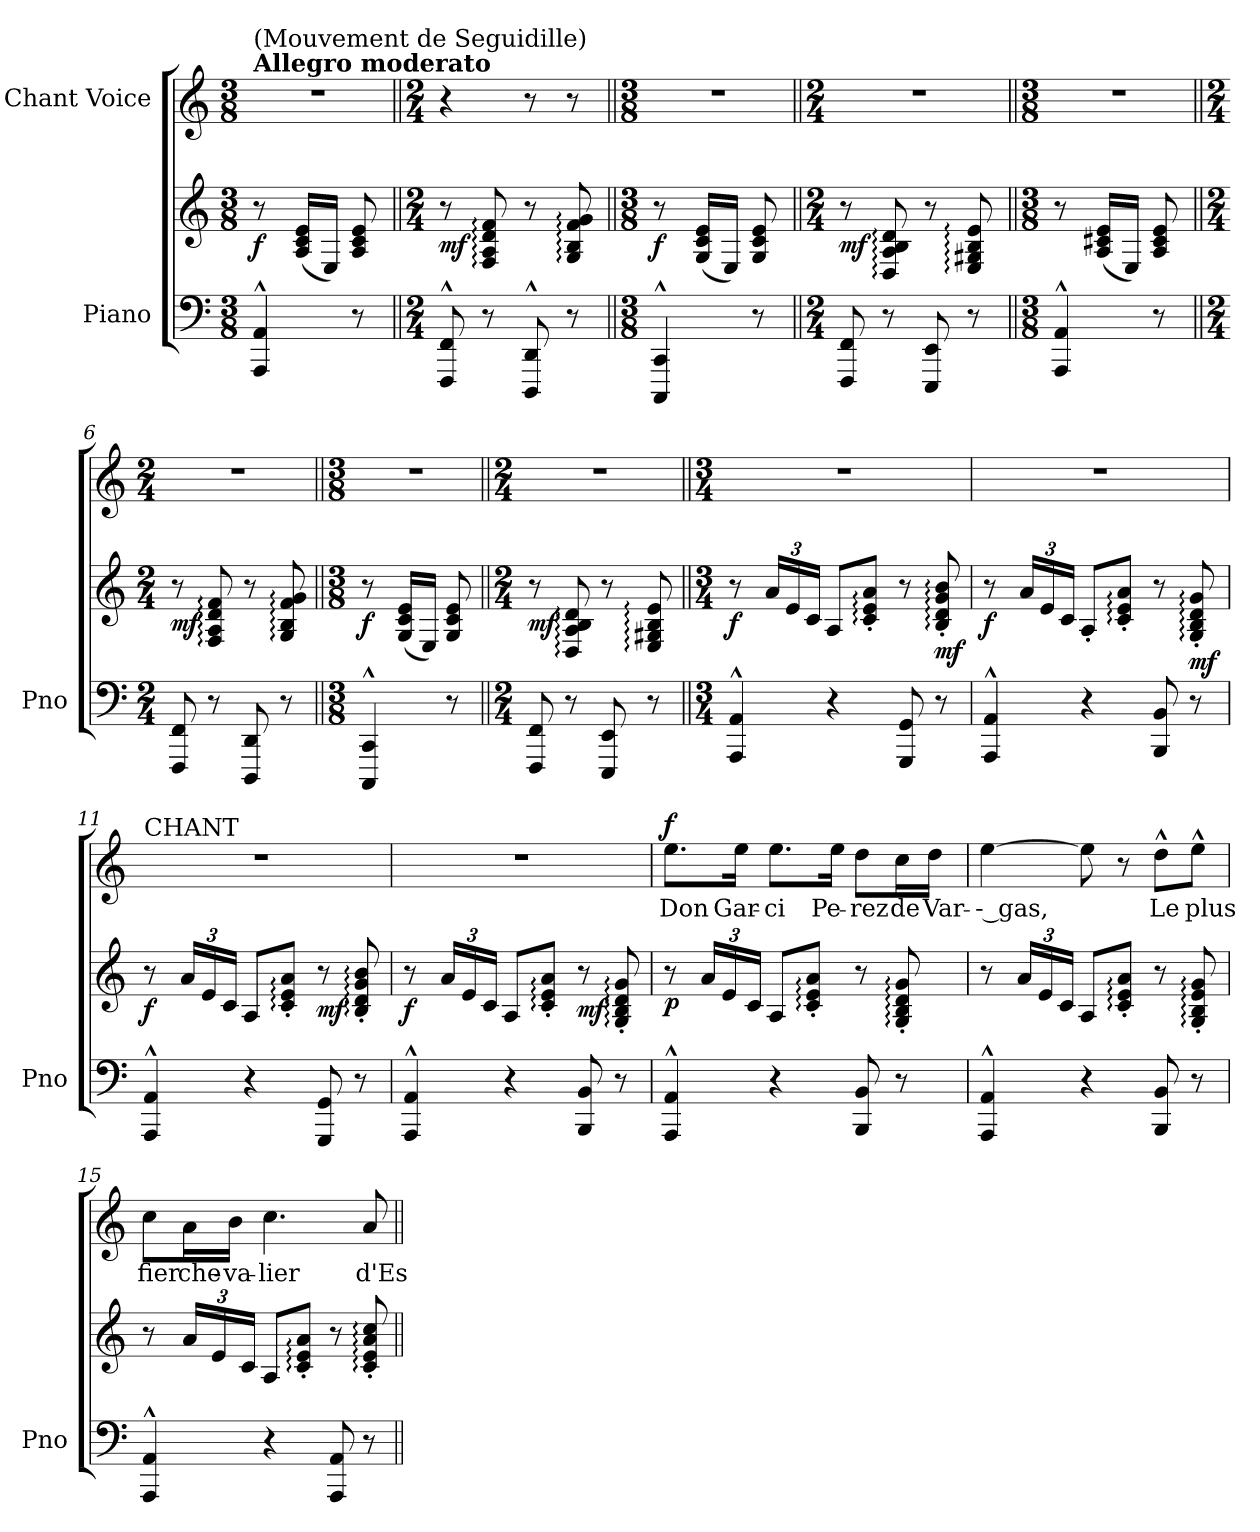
**kern	**kern	**dynam	**kern	**text	**dynam
*part2	*part2	*part2	*part1	*part1	*part1
*staff3	*staff2	*staff2/3	*staff1	*staff1	*staff1
*I"Piano	*	*	*I"Chant Voice	*	*
*I'Pno	*	*	*	*	*
*clefF4	*clefG2	*	*clefG2	*	*
*k[]	*k[]	*	*k[]	*	*
*M3/8	*M3/8	*	*M3/8	*	*
=1	=1	=1	=1	=1	=1
!	!	!	!LO:TX:a:B:t=Allegro moderato	!	!
!	!	!	!LO:TX:a:t=(Mouvement de Seguidille)	!	!
!	!	!LO:DY:b	!	!	!
4AAA/^^ 4AA/^^	8r	f	4.r	.	.
.	(<16A/ 16c/ 16e/LL	.	.	.	.
.	16E/JJ)	.	.	.	.
8r	8A/ 8c/ 8e/	.	.	.	.
=2||	=2||	=2||	=2||	=2||	=2||
*M2/4	*M2/4	*	*M2/4	*	*
!	!	!LO:DY:b	!	!	!
8FFF/^^ 8FF/^^	8r	mf	4r	.	.
8r	8F/: 8A/: 8d/: 8f/:	.	.	.	.
8DDD/^^ 8DD/^^	8r	.	8r	.	.
8r	8G/: 8B/: 8f/: 8g/:	.	8r	.	.
=3||	=3||	=3||	=3||	=3||	=3||
*M3/8	*M3/8	*	*M3/8	*	*
!	!	!LO:DY:b	!	!	!
4CCC/^^ 4CC/^^	8r	f	4.r	.	.
.	(<16G/ 16c/ 16e/LL	.	.	.	.
.	16E/JJ)	.	.	.	.
8r	8G/ 8c/ 8e/	.	.	.	.
=4||	=4||	=4||	=4||	=4||	=4||
*M2/4	*M2/4	*	*M2/4	*	*
!	!	!LO:DY:b	!	!	!
8FFF/ 8FF/	8r	mf	2r	.	.
8r	8D/: 8A/: 8B/: 8d/:	.	.	.	.
8EEE/ 8EE/	8r	.	.	.	.
8r	8E/: 8G#X/: 8B/: 8e/:	.	.	.	.
=5||	=5||	=5||	=5||	=5||	=5||
*M3/8	*M3/8	*	*M3/8	*	*
!	!	!LO:DY:b	!	!	!
!	!	!LO:DY:n=1:b	!	!	!
4AAA/^^ 4AA/^^	8r	other-dynamics f	4.r	.	.
.	(<16A/ 16c#X/ 16e/LL	.	.	.	.
.	16E/JJ)	.	.	.	.
8r	8A/ 8c#/ 8e/	.	.	.	.
!!LO:LB:g=z
=6||	=6||	=6||	=6||	=6||	=6||
*M2/4	*M2/4	*	*M2/4	*	*
!	!	!LO:DY:b	!	!	!
8FFF/ 8FF/	8r	mf	2r	.	.
8r	8F/: 8A/: 8d/: 8f/:	.	.	.	.
8DDD/ 8DD/	8r	.	.	.	.
8r	8G/: 8B/: 8f/: 8g/:	.	.	.	.
=7||	=7||	=7||	=7||	=7||	=7||
*M3/8	*M3/8	*	*M3/8	*	*
!	!	!LO:DY:b	!	!	!
4CCC/^^ 4CC/^^	8r	f	4.r	.	.
.	(<16G/ 16c/ 16e/LL	.	.	.	.
.	16E/JJ)	.	.	.	.
8r	8G/ 8c/ 8e/	.	.	.	.
=8||	=8||	=8||	=8||	=8||	=8||
*M2/4	*M2/4	*	*M2/4	*	*
!	!	!LO:DY:b	!	!	!
8FFF/ 8FF/	8r	mf	2r	.	.
8r	8D/: 8A/: 8B/: 8d/:	.	.	.	.
8EEE/ 8EE/	8r	.	.	.	.
8r	8E/: 8G#X/: 8B/: 8e/:	.	.	.	.
=9||	=9||	=9||	=9||	=9||	=9||
*M3/4	*M3/4	*	*M3/4	*	*
!	!	!LO:DY:b	!	!	!
4AAA/^^ 4AA/^^	8r	f	2.r	.	.
*	*Xbrackettup	*	*	*	*
.	24a/LL	.	.	.	.
.	24e/	.	.	.	.
.	24c/JJ	.	.	.	.
4r	8A/L	.	.	.	.
.	8c/:' 8e/:' 8a/:'J	.	.	.	.
8GGG/ 8GG/	8r	.	.	.	.
!	!	!LO:DY:b	!	!	!
8r	8B/:' 8d/:' 8g/:' 8b/:'	mf	.	.	.
=10	=10	=10	=10	=10	=10
!	!	!LO:DY:b	!	!	!
4AAA/^^ 4AA/^^	8r	f	2.r	.	.
.	24a/LL	.	.	.	.
.	24e/	.	.	.	.
.	24c/JJ	.	.	.	.
4r	8A'/L	.	.	.	.
.	8c/:' 8e/:' 8a/:'J	.	.	.	.
8BBB/ 8BB/	8r	.	.	.	.
!	!	!LO:DY:b	!	!	!
8r	8G/:' 8B/:' 8d/:' 8g/:'	mf	.	.	.
!!LO:LB:g=z
=11	=11	=11	=11	=11	=11
!	!	!	!LO:TX:a:t=CHANT	!	!
!	!	!LO:DY:b	!	!	!
4AAA/^^ 4AA/^^	8r	f	2.r	.	.
.	24a/LL	.	.	.	.
.	24e/	.	.	.	.
.	24c/JJ	.	.	.	.
4r	8A/L	.	.	.	.
.	8c/:' 8e/:' 8a/:'J	.	.	.	.
!	!	!LO:DY:b	!	!	!
8GGG/ 8GG/	8r	mf	.	.	.
8r	8B/:' 8d/:' 8g/:' 8b/:'	.	.	.	.
=12	=12	=12	=12	=12	=12
!	!	!LO:DY:b	!	!	!
4AAA/^^ 4AA/^^	8r	f	2.r	.	.
.	24a/LL	.	.	.	.
.	24e/	.	.	.	.
.	24c/JJ	.	.	.	.
4r	8A/L	.	.	.	.
.	8c/:' 8e/:' 8a/:'J	.	.	.	.
!	!	!LO:DY:b	!	!	!
8BBB/ 8BB/	8r	mf	.	.	.
8r	8G/:' 8B/:' 8d/:' 8g/:'	.	.	.	.
=13	=13	=13	=13	=13	=13
!	!	!LO:DY:b	!	!LO:LY:b	!LO:DY:a
4AAA/^^ 4AA/^^	8r	p	8.ee\L	Don	f
.	24a/LL	.	.	.	.
.	24e/	.	.	.	.
!	!	!	!	!LO:LY:b	!
.	.	.	16ee\Jk	Gar-	.
.	24c/JJ	.	.	.	.
!	!	!	!	!LO:LY:b	!
4r	8A/L	.	8.ee\L	-ci	.
.	8c/:' 8e/:' 8a/:'J	.	.	.	.
!	!	!	!	!LO:LY:b	!
.	.	.	16ee\Jk	Pe-	.
!	!	!	!	!LO:LY:b	!
8BBB/ 8BB/	8r	.	8dd\L	-rez	.
!	!	!	!	!LO:LY:b	!
8r	8G/:' 8B/:' 8d/:' 8g/:'	.	16cc\L	de	.
!	!	!	!	!LO:LY:b	!
.	.	.	16dd\JJ	Var-	.
!!LO:LB:g=z
=14	=14	=14	=14	=14	=14
!	!	!	!	!LO:LY:b	!
4AAA/^^ 4AA/^^	8r	.	[4ee\	-- gas,	.
.	24a/LL	.	.	.	.
.	24e/	.	.	.	.
.	24c/JJ	.	.	.	.
4r	8A/L	.	8ee\]	.	.
.	8c/:' 8e/:' 8a/:'J	.	8r	.	.
!	!	!	!	!LO:LY:b	!
8BBB/ 8BB/	8r	.	8dd^^\L	Le	.
!	!	!	!	!LO:LY:b	!
8r	8G/:' 8B/:' 8e/:' 8g/:'	.	8ee^^\J	plus	.
=15	=15	=15	=15	=15	=15
!	!	!	!	!LO:LY:b	!
4AAA/^^ 4AA/^^	8r	.	8cc\L	fier	.
!	!	!	!	!LO:LY:b	!
.	24a/LL	.	16a\L	che-	.
.	24e/	.	.	.	.
!	!	!	!	!LO:LY:b	!
.	.	.	16b\JJ	-va-	.
.	24c/JJ	.	.	.	.
!	!	!	!	!LO:LY:b	!
4r	8A/L	.	4.cc\	-lier	.
.	8c/:' 8e/:' 8a/:'J	.	.	.	.
8AAA/ 8AA/	8r	.	.	.	.
!	!	!	!	!LO:LY:b	!
8r	8c/:' 8e/:' 8a/:' 8cc/:'	.	8a/	d'Es-	.
=||	=||	=||	=||	=||	=||
*-	*-	*-	*-	*-	*-
